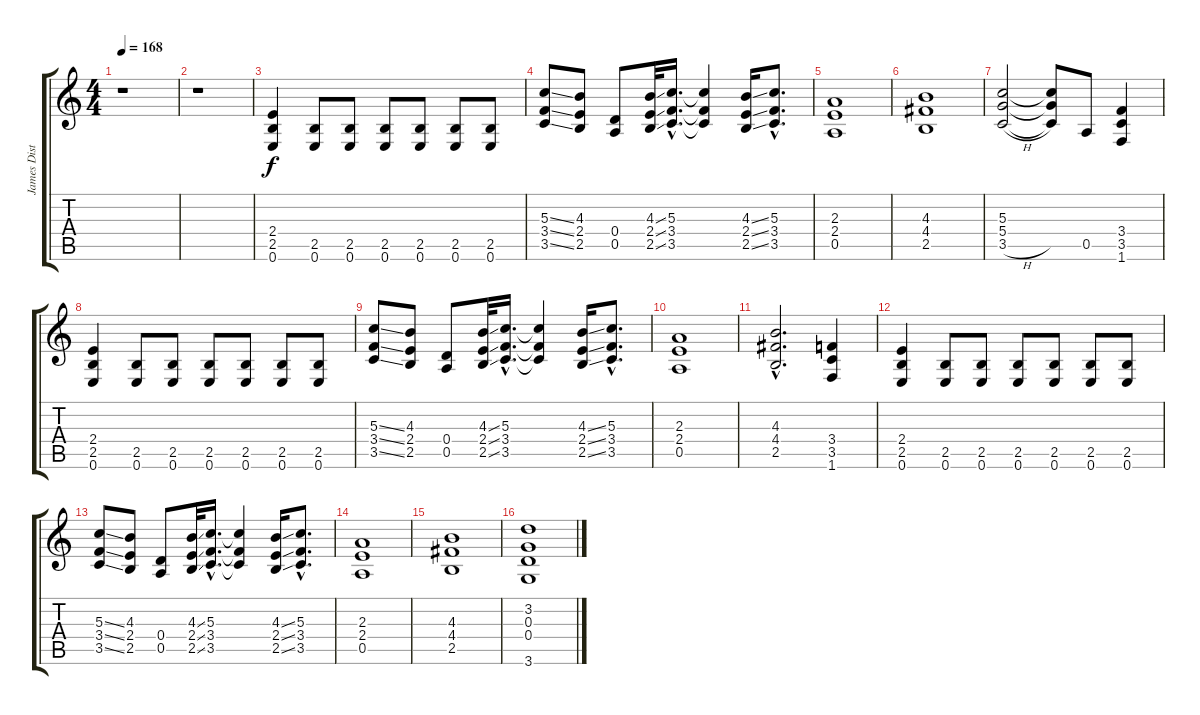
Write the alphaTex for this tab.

\track ("James Distortion" "James Dist") {instrument distortionguitar}
\staff {score tabs}
\tuning (E4 B3 G3 D3 A2 E2) {hide}
\ts (4 4)
\tempo 168
\clef g2
\ks c
r.1{dy f} |
r.1 |
(2.4 2.5 0.6).4 (2.5 0.6).8 (2.5 0.6).8 (2.5 0.6).8 (2.5 0.6).8 (2.5 0.6).8 (2.5 0.6).8 |
(5.3{ss} 3.4{ss} 3.5{ss}).8 (4.3 2.4 2.5).8 (0.4 0.5).8 (4.3{ss} 2.4{ss} 2.5{ss}).32 (5.3{hac} 3.4{hac} 3.5{hac}).16{d} (5.3{t} 3.4{t} 3.5{t}).4 (4.3{ss} 2.4{ss} 2.5{ss}).16 (5.3{hac} 3.4{hac} 3.5{hac}).8{d} |
(2.3 2.4 0.5).1 |
(4.3 4.4 2.5).1 |
(5.3 5.4 3.5{h}).2 (5.3{t} 5.4{t} 3.5{t}).8 0.5.8 (3.4 3.5 1.6).4 |
(2.4 2.5 0.6).4 (2.5 0.6).8 (2.5 0.6).8 (2.5 0.6).8 (2.5 0.6).8 (2.5 0.6).8 (2.5 0.6).8 |
(5.3{ss} 3.4{ss} 3.5{ss}).8 (4.3 2.4 2.5).8 (0.4 0.5).8 (4.3{ss} 2.4{ss} 2.5{ss}).32 (5.3{hac} 3.4{hac} 3.5{hac}).16{d} (5.3{t} 3.4{t} 3.5{t}).4 (4.3{ss} 2.4{ss} 2.5{ss}).16 (5.3{hac} 3.4{hac} 3.5{hac}).8{d} |
(2.3 2.4 0.5).1 |
(4.3{hac} 4.4{hac} 2.5{hac}).2{d} (3.4 3.5 1.6).4 |
(2.4 2.5 0.6).4 (2.5 0.6).8 (2.5 0.6).8 (2.5 0.6).8 (2.5 0.6).8 (2.5 0.6).8 (2.5 0.6).8 |
(5.3{ss} 3.4{ss} 3.5{ss}).8 (4.3 2.4 2.5).8 (0.4 0.5).8 (4.3{ss} 2.4{ss} 2.5{ss}).32 (5.3{hac} 3.4{hac} 3.5{hac}).16{d} (5.3{t} 3.4{t} 3.5{t}).4 (4.3{ss} 2.4{ss} 2.5{ss}).16 (5.3{hac} 3.4{hac} 3.5{hac}).8{d} |
(2.3 2.4 0.5).1 |
(4.3 4.4 2.5).1 |
(3.2 0.3 0.4 3.6).1
